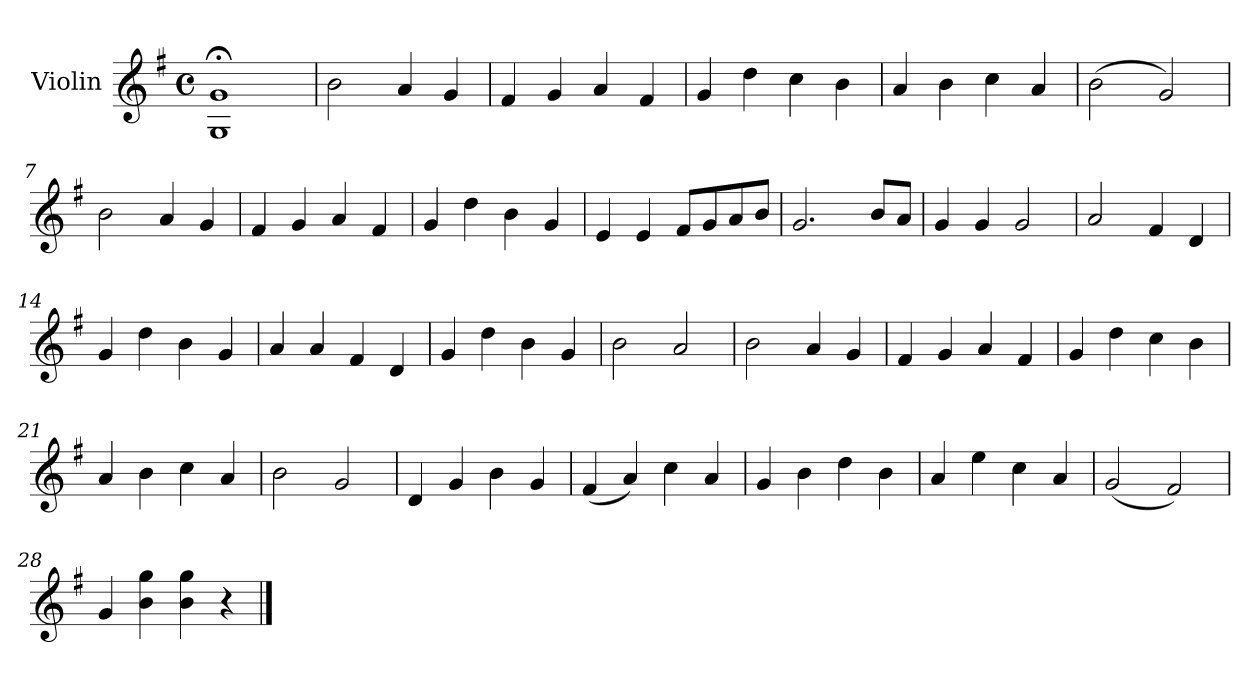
**kern
*part1
*staff1
*I"Violin
*I'Vln.
*clefG2
*k[f#]
*M4/4
*met(c)
=1
1G;< 1g;<
=2
2b\
4a/
4g/
=3
4f#/
4g/
4a/
4f#/
=4
4g/
4dd\
4cc\
4b\
=5
4a/
4b\
4cc\
4a/
=6
(>2b\
2g/)
=7
2b\
4a/
4g/
=8
4f#/
4g/
4a/
4f#/
!!LO:LB:g=z
=9
4g/
4dd\
4b\
4g/
=10
4e/
4e/
8f#/L
8g/
8a/
8b/J
=11
2.g/
8b/L
8a/J
=12
4g/
4g/
2g/
=13
2a/
4f#/
4d/
=14
4g/
4dd\
4b\
4g/
=15
4a/
4a/
4f#/
4d/
!!LO:LB:g=z
=16
4g/
4dd\
4b\
4g/
=17
2b\
2a/
=18
2b\
4a/
4g/
=19
4f#/
4g/
4a/
4f#/
=20
4g/
4dd\
4cc\
4b\
=21
4a/
4b\
4cc\
4a/
=22
2b\
2g/
=23
4d/
4g/
4b\
4g/
!!LO:LB:g=z
=24
(<4f#/
4a/)
4cc\
4a/
=25
4g/
4b\
4dd\
4b\
=26
4a/
4ee\
4cc\
4a/
=27
(<2g/
2f#/)
=28
4g/
4b\ 4gg\
4b\ 4gg\
4r
==
*-
